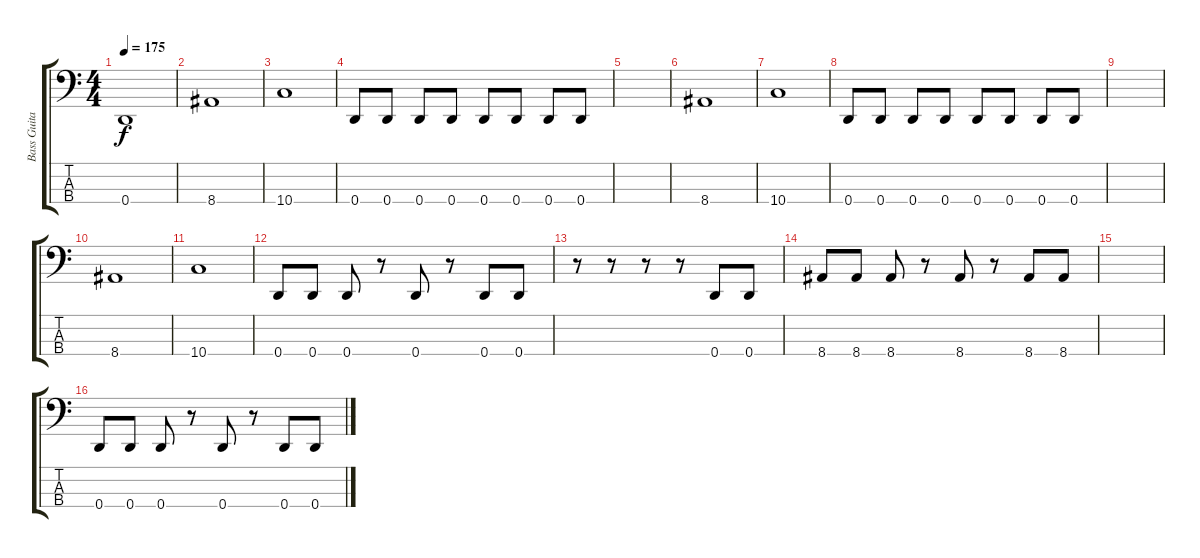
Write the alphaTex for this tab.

\track ("Bass Guitar" "Bass Guita") {instrument electricbassfinger}
\staff {score tabs}
\tuning (G2 D2 A1 D1) {hide}
\ts (4 4)
\tempo 175
\clef f4
\ks c
0.4{t}.1{dy f} |
8.4.1 |
10.4.1 |
0.4.8 0.4.8 0.4.8 0.4.8 0.4.8 0.4.8 0.4.8 0.4.8 |
|
8.4.1 |
10.4.1 |
0.4.8 0.4.8 0.4.8 0.4.8 0.4.8 0.4.8 0.4.8 0.4.8 |
|
8.4.1 |
10.4.1 |
0.4.8 0.4.8 0.4.8 r.8 0.4.8 r.8 0.4.8 0.4.8 |
r.8 r.8 r.8 r.8 0.4.8 0.4.8 |
8.4.8 8.4.8 8.4.8 r.8 8.4.8 r.8 8.4.8 8.4.8 |
|
0.4.8 0.4.8 0.4.8 r.8 0.4.8 r.8 0.4.8 0.4.8
